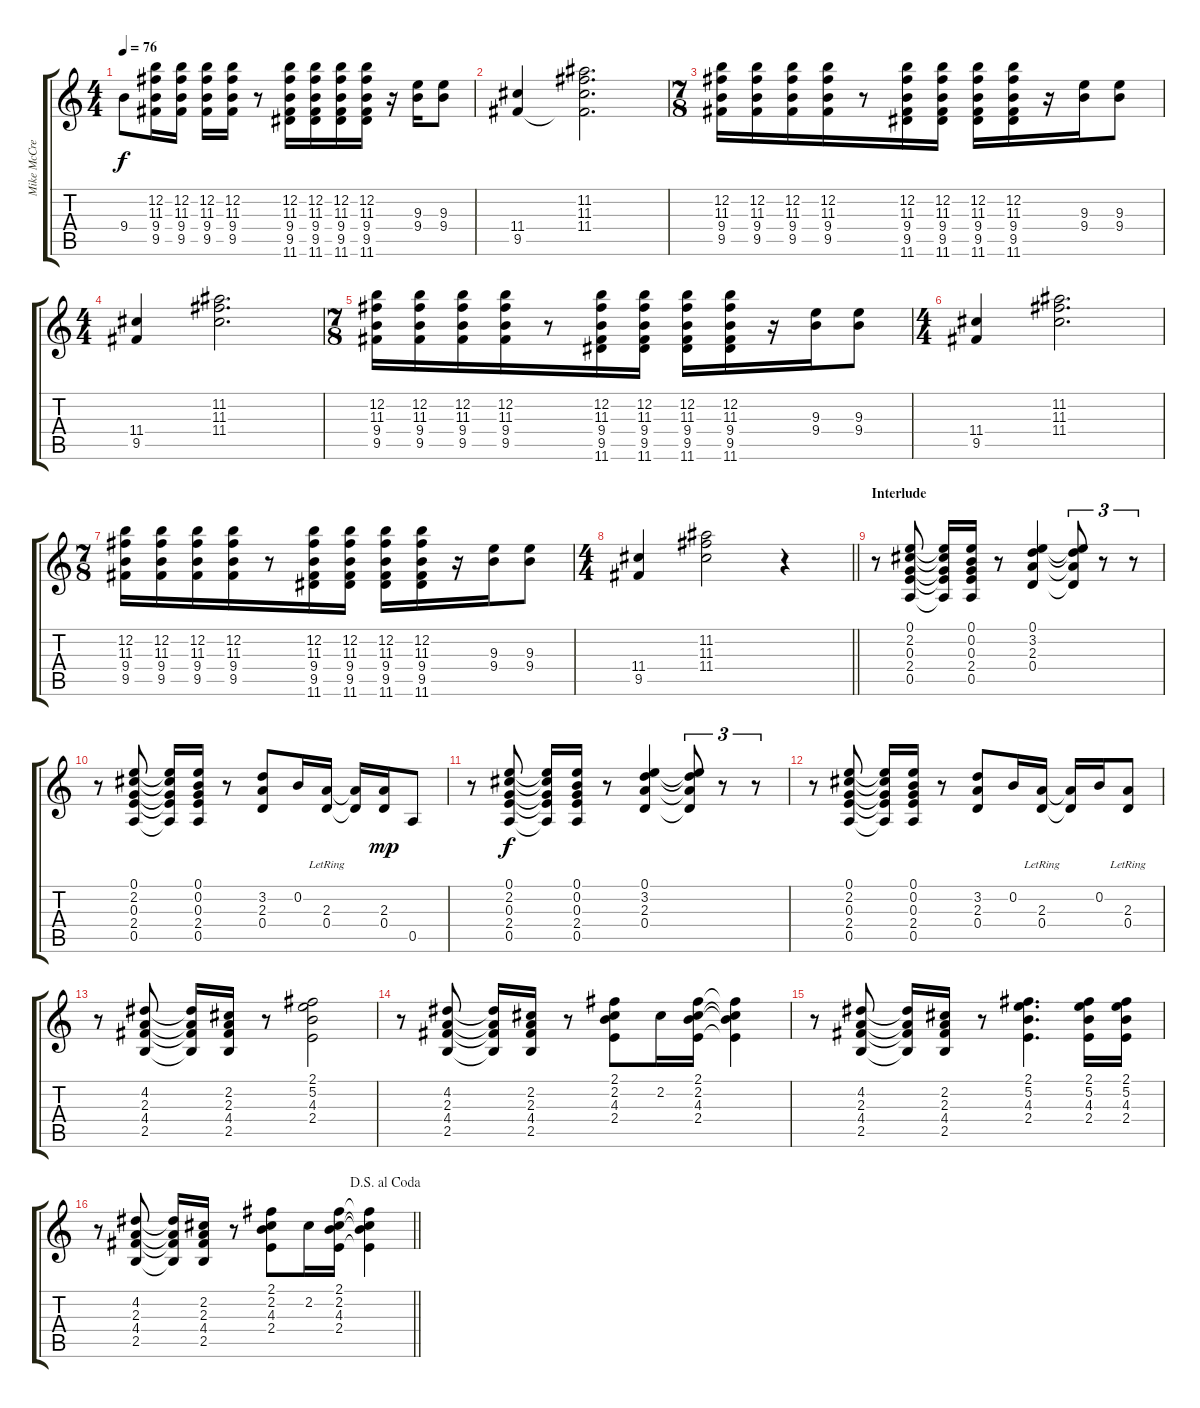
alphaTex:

\track ("Mike McCready (Verse Melody)" "Mike McCre") {instrument overdrivenguitar}
\staff {score tabs}
\tuning (E4 B3 G3 D3 A2 E2) {hide}
\ts (4 4)
\tempo 76
\clef g2
\ks c
9.4{t}.8{dy f} (12.2 11.3 9.4 9.5).16 (12.2 11.3 9.4 9.5).16 (12.2 11.3 9.4 9.5).16 (12.2 11.3 9.4 9.5).16 r.8 (12.2 11.3 9.4 9.5 11.6).16 (12.2 11.3 9.4 9.5 11.6).16 (12.2 11.3 9.4 9.5 11.6).16 (12.2 11.3 9.4 9.5 11.6).16 r.16 (9.3 9.4).16 (9.3 9.4).8 |
(11.4 9.5).4 (11.2 11.3 11.4 9.5{t}).2{d} |
\ts (7 8)
(12.2 11.3 9.4 9.5).16 (12.2 11.3 9.4 9.5).16 (12.2 11.3 9.4 9.5).16 (12.2 11.3 9.4 9.5).16 r.8 (12.2 11.3 9.4 9.5 11.6).16 (12.2 11.3 9.4 9.5 11.6).16 (12.2 11.3 9.4 9.5 11.6).16 (12.2 11.3 9.4 9.5 11.6).16 r.16 (9.3 9.4).16 (9.3 9.4).8 |
\ts (4 4)
(11.4 9.5).4 (11.2 11.3 11.4).2{d} |
\ts (7 8)
(12.2 11.3 9.4 9.5).16 (12.2 11.3 9.4 9.5).16 (12.2 11.3 9.4 9.5).16 (12.2 11.3 9.4 9.5).16 r.8 (12.2 11.3 9.4 9.5 11.6).16 (12.2 11.3 9.4 9.5 11.6).16 (12.2 11.3 9.4 9.5 11.6).16 (12.2 11.3 9.4 9.5 11.6).16 r.16 (9.3 9.4).16 (9.3 9.4).8 |
\ts (4 4)
(11.4 9.5).4 (11.2 11.3 11.4).2{d} |
\ts (7 8)
(12.2 11.3 9.4 9.5).16 (12.2 11.3 9.4 9.5).16 (12.2 11.3 9.4 9.5).16 (12.2 11.3 9.4 9.5).16 r.8 (12.2 11.3 9.4 9.5 11.6).16 (12.2 11.3 9.4 9.5 11.6).16 (12.2 11.3 9.4 9.5 11.6).16 (12.2 11.3 9.4 9.5 11.6).16 r.16 (9.3 9.4).16 (9.3 9.4).8 |
\ts (4 4)
\barLineRight lightlight
(11.4 9.5).4 (11.2 11.3 11.4).2 r.4 |
\section ("" "Interlude")
r.8{volume 8 instrument overdrivenguitar} (0.1 2.2 0.3 2.4 0.5).8 (0.1{t} 2.2{t} 0.3{t} 2.4{t} 0.5{t}).16 (0.1 0.2 0.3 2.4 0.5).16 r.8 (0.1 3.2 2.3 0.4).4 (0.1{t} 3.2{t} 2.3{t} 0.4{t}).8{tu (3 2)} r.8{tu (3 2)} r.8{tu (3 2)} |
r.8 (0.1 2.2 0.3 2.4 0.5).8 (0.1{t} 2.2{t} 0.3{t} 2.4{t} 0.5{t}).16 (0.1 0.2 0.3 2.4 0.5).16 r.8 (3.2 2.3 0.4).8 0.2.16 (2.3{lr} 0.4{lr}).16 (2.3{t} 0.4{t}).16 (2.3 0.4).16{dy mp} 0.5.8 |
r.8 (0.1 2.2 0.3 2.4 0.5).8{dy f} (0.1{t} 2.2{t} 0.3{t} 2.4{t} 0.5{t}).16 (0.1 0.2 0.3 2.4 0.5).16 r.8 (0.1 3.2 2.3 0.4).4 (0.1{t} 3.2{t} 2.3{t} 0.4{t}).8{tu (3 2)} r.8{tu (3 2)} r.8{tu (3 2)} |
r.8 (0.1 2.2 0.3 2.4 0.5).8 (0.1{t} 2.2{t} 0.3{t} 2.4{t} 0.5{t}).16 (0.1 0.2 0.3 2.4 0.5).16 r.8 (3.2 2.3 0.4).8 0.2.16 (2.3{lr} 0.4{lr}).16 (2.3{t} 0.4{t}).16 0.2.16 (2.3{lr} 0.4{lr}).8 |
r.8 (4.2 2.3 4.4 2.5).8 (4.2{t} 2.3{t} 4.4{t} 2.5{t}).16 (2.2 2.3 4.4 2.5).16 r.8 (2.1 5.2 4.3 2.4).2 |
r.8 (4.2 2.3 4.4 2.5).8 (4.2{t} 2.3{t} 4.4{t} 2.5{t}).16 (2.2 2.3 4.4 2.5).16 r.8 (2.1 2.2 4.3 2.4).8 2.2.16 (2.1 2.2 4.3 2.4).16 (2.1{t} 2.2{t} 4.3{t} 2.4{t}).4 |
r.8 (4.2 2.3 4.4 2.5).8 (4.2{t} 2.3{t} 4.4{t} 2.5{t}).16 (2.2 2.3 4.4 2.5).16 r.8 (2.1 5.2 4.3 2.4).4{d} (2.1 5.2 4.3 2.4).16 (2.1 5.2 4.3 2.4).16 |
\jump dalsegnoalcoda
\barLineRight lightlight
r.8 (4.2 2.3 4.4 2.5).8 (4.2{t} 2.3{t} 4.4{t} 2.5{t}).16 (2.2 2.3 4.4 2.5).16 r.8 (2.1 2.2 4.3 2.4).8{volume 4 instrument overdrivenguitar} 2.2.16 (2.1 2.2 4.3 2.4).16 (2.1{t} 2.2{t} 4.3{t} 2.4{t}).4
